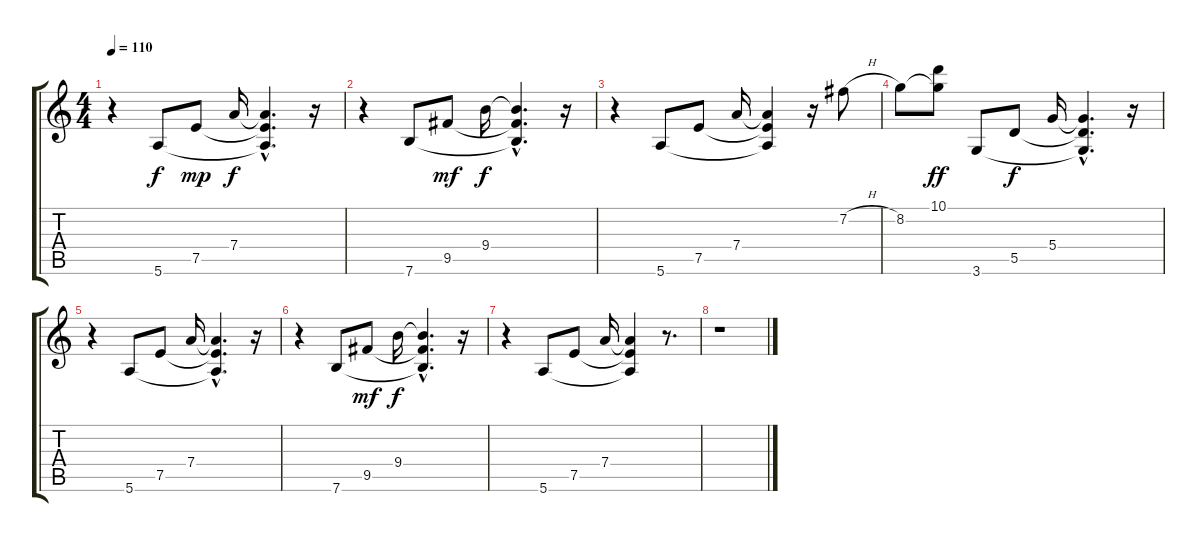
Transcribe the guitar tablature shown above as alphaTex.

\track "" {instrument distortionguitar}
\staff {score tabs}
\tuning (E4 B3 G3 D3 A2 E2) {hide}
\ts (4 4)
\tempo 110
\clef g2
\ks c
r.4{dy f} 5.6.8 7.5.8{dy mp} 7.4.16{dy f} (7.4{hac t} 7.5{hac t} 5.6{hac t}).4{d} r.16 |
r.4 7.6.8 9.5.8{dy mf} 9.4.16{dy f} (9.4{hac t} 9.5{hac t} 7.6{hac t}).4{d} r.16 |
r.4 5.6.8 7.5.8 7.4.16 (7.4{t} 7.5{t} 5.6{t}).4 r.16 7.2{h}.8 |
8.2.8 (10.1 8.2{t}).8{dy ff} 3.6.8 5.5.8{dy f} 5.4.16 (5.4{hac t} 5.5{hac t} 3.6{hac t}).4{d} r.16 |
r.4 5.6.8 7.5.8 7.4.16 (7.4{hac t} 7.5{hac t} 5.6{hac t}).4{d} r.16 |
r.4 7.6.8 9.5.8{dy mf} 9.4.16{dy f} (9.4{hac t} 9.5{hac t} 7.6{hac t}).4{d} r.16 |
r.4 5.6.8 7.5.8 7.4.16 (7.4{t} 7.5{t} 5.6{t}).4 r.8{d} |
r.1
